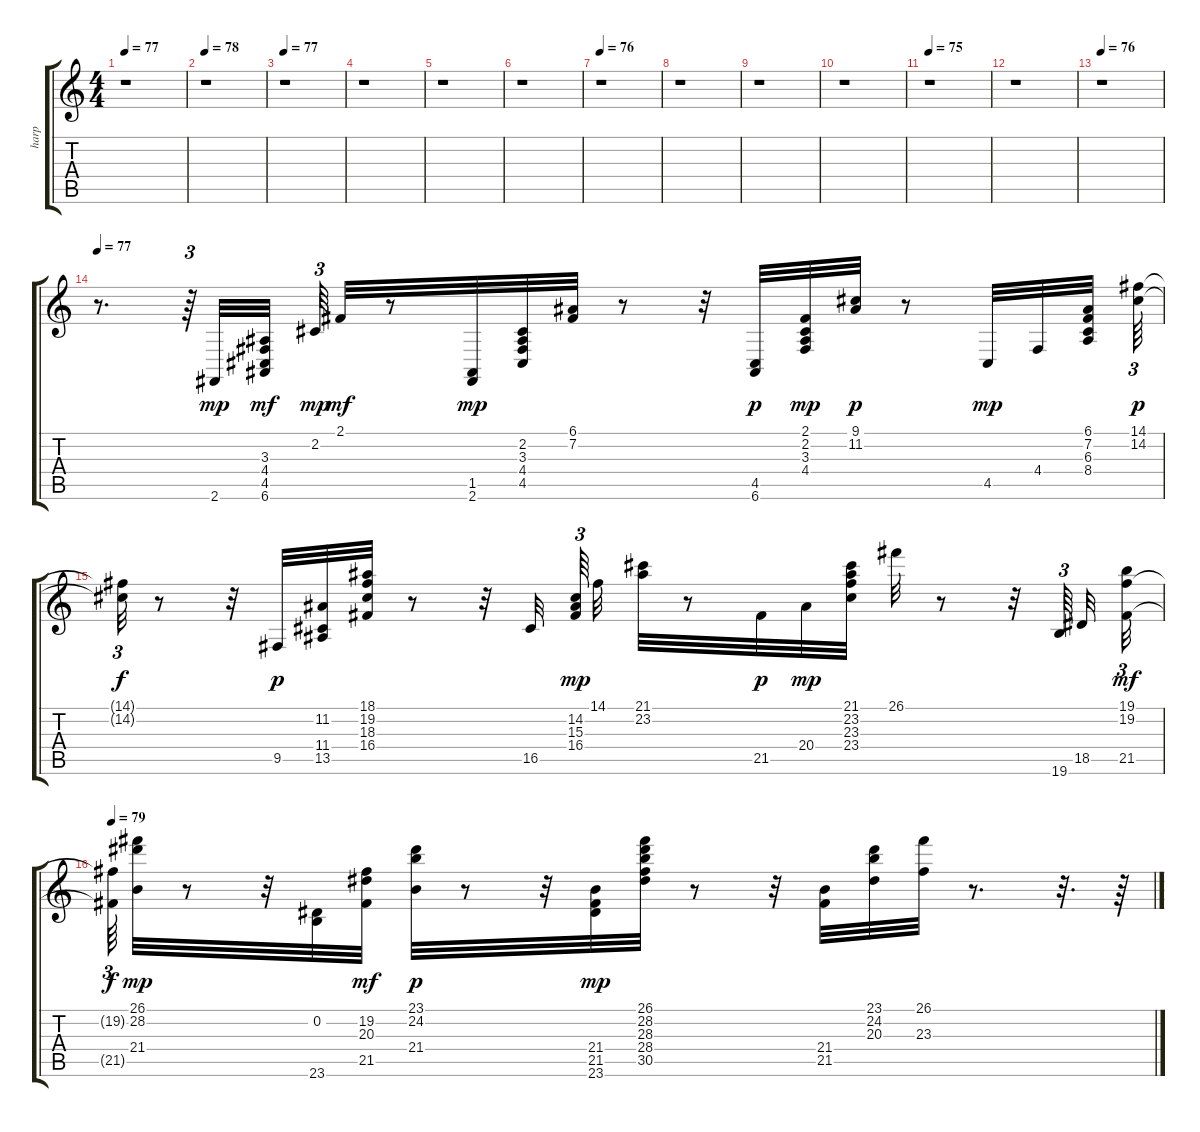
\track ("harp" "harp") {instrument orchestralharp}
\staff {score tabs}
\tuning (E4 B3 G3 D3 A2 E2) {hide}
\ts (4 4)
\tempo 77
\clef g2
\ks c
r.1{dy mf} |
\tempo 78
r.1 |
\tempo 77
r.1 |
r.1 |
r.1 |
r.1 |
\tempo 76
r.1 |
r.1 |
r.1 |
r.1 |
\tempo 75
r.1 |
r.1 |
\tempo 76
r.1 |
\tempo 77
r.8{d} r.64{tu (3 2)} 2.6.32{dy mp} (3.3 4.4 4.5 6.6).32{dy mf} 2.2.64{tu (3 2) dy mp} 2.1.32{dy mf} r.8 (1.5 2.6).32{dy mp} (2.2 3.3 4.4 4.5).32 (6.1 7.2).32 r.8 r.32 (4.5 6.6).32{dy p} (2.1 2.2 3.3 4.4).32{dy mp} (9.1 11.2).32{dy p} r.8 4.5.32{dy mp} 4.4.32 (6.1 7.2 6.3 8.4).32{beam splitsecondary} (14.1 14.2).64{tu (3 2) dy p} |
(14.1{t} 14.2{t}).32{tu (3 2) dy f} r.8 r.32 9.5.32{dy p} (11.2 11.4 13.5).32 (18.1 19.2 18.3 16.4).32 r.8 r.32 16.5.32{beam splitsecondary} (14.2 15.3 16.4).64{tu (3 2) dy mp} 14.1.32 (21.1 23.2).32 r.8 21.5.32{dy p} 20.4.32{dy mp} (21.1 23.2 23.3 23.4).32 26.1.32 r.8 r.32 19.6.64{tu (3 2) beam splitsecondary} 18.5.32 (19.1 19.2 21.5).32{tu (3 2) dy mf} |
\tempo 79
(19.2{t} 21.5{t}).64{tu (3 2) dy f} (26.1 28.2 21.4).32{dy mp} r.8 r.32 (0.2 23.6).32 (19.2 20.3 21.5).32{dy mf} (23.1 24.2 21.4).32{dy p} r.8 r.32 (21.4 21.5 23.6).32{dy mp} (26.1 28.2 28.3 28.4 30.5).32 r.8 r.32 (21.4 21.5).32 (23.1 24.2 20.3).32 (26.1 23.3).32 r.8{d} r.32{d} r.64
